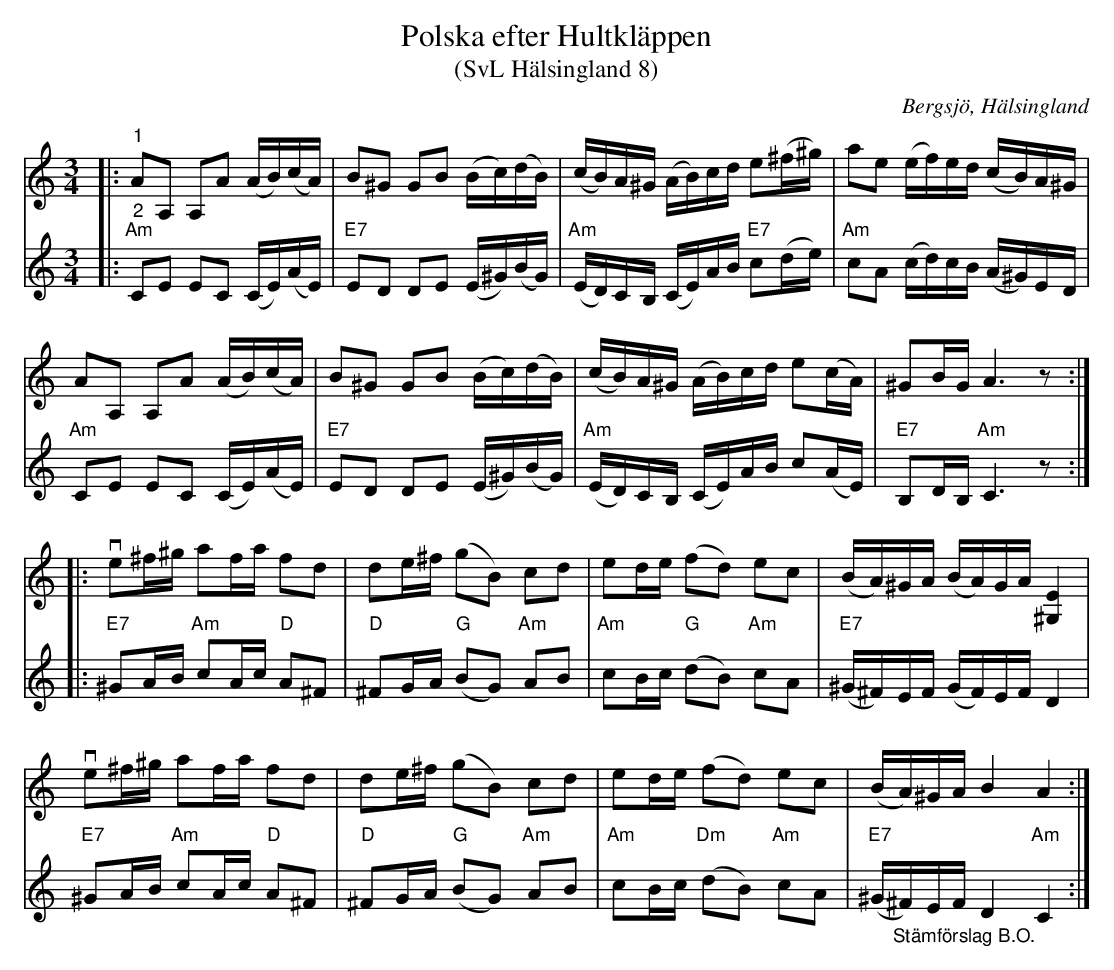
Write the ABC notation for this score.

X:1
T:Polska efter Hultkläppen
T:(SvL Hälsingland 8)
O:Bergsjö, Hälsingland
L:1/16
M:3/4
K:Am
V:1
|:"^1" A2A,2 A,2A2 (AB)(cA) | B2^G2 G2B2 (Bc)(dB) | (cB)A^G (AB)cd e2(^f^g) | a2e2 (ef)ed (cB)A^G |
A2A,2 A,2A2 (AB)(cA) | B2^G2 G2B2 (Bc)(dB) | (cB)A^G (AB)cd e2(cA) | ^G2BG A6 z2 ::
v e2^f^g a2fa f2d2 | d2e^f (g2B2) c2d2 | e2de (f2d2) e2c2 | (BA)^GA (BA)GA [^G,E]4 |
v e2^f^g a2fa f2d2 | d2e^f (g2B2) c2d2 | e2de (f2d2) e2c2 | (BA)^GA B4 A4 :|
V:2
|:"^2" "Am" C2E2 E2C2 (CE)(AE) | "E7" E2D2 D2E2 (E^G)(BG) | "Am" (ED)CB, (CE)AB "E7" c2(de) | "Am" c2A2 (cd)cB (A^G)ED |
"Am" C2E2 E2C2 (CE)(AE) | "E7" E2D2 D2E2 (E^G)(BG) | "Am" (ED)CB, (CE)AB c2(AE) | "E7" B,2DB, "Am" C6 z2 ::
"E7" ^G2AB "Am" c2Ac "D" A2^F2 | "D" ^F2GA "G" (B2G2) "Am" A2B2 | "Am" c2Bc "G" (d2B2) "Am" c2A2 | "E7" (^G^F)EF (GF)EF D4 |
"E7" ^G2AB "Am" c2Ac "D" A2^F2 | "D" ^F2GA "G" (B2G2) "Am" A2B2 | "Am" c2Bc "Dm" (d2B2) "Am" c2A2 | "E7" (^G"_Stämförslag B.O."^F)EF D4 "Am" C4 :|
